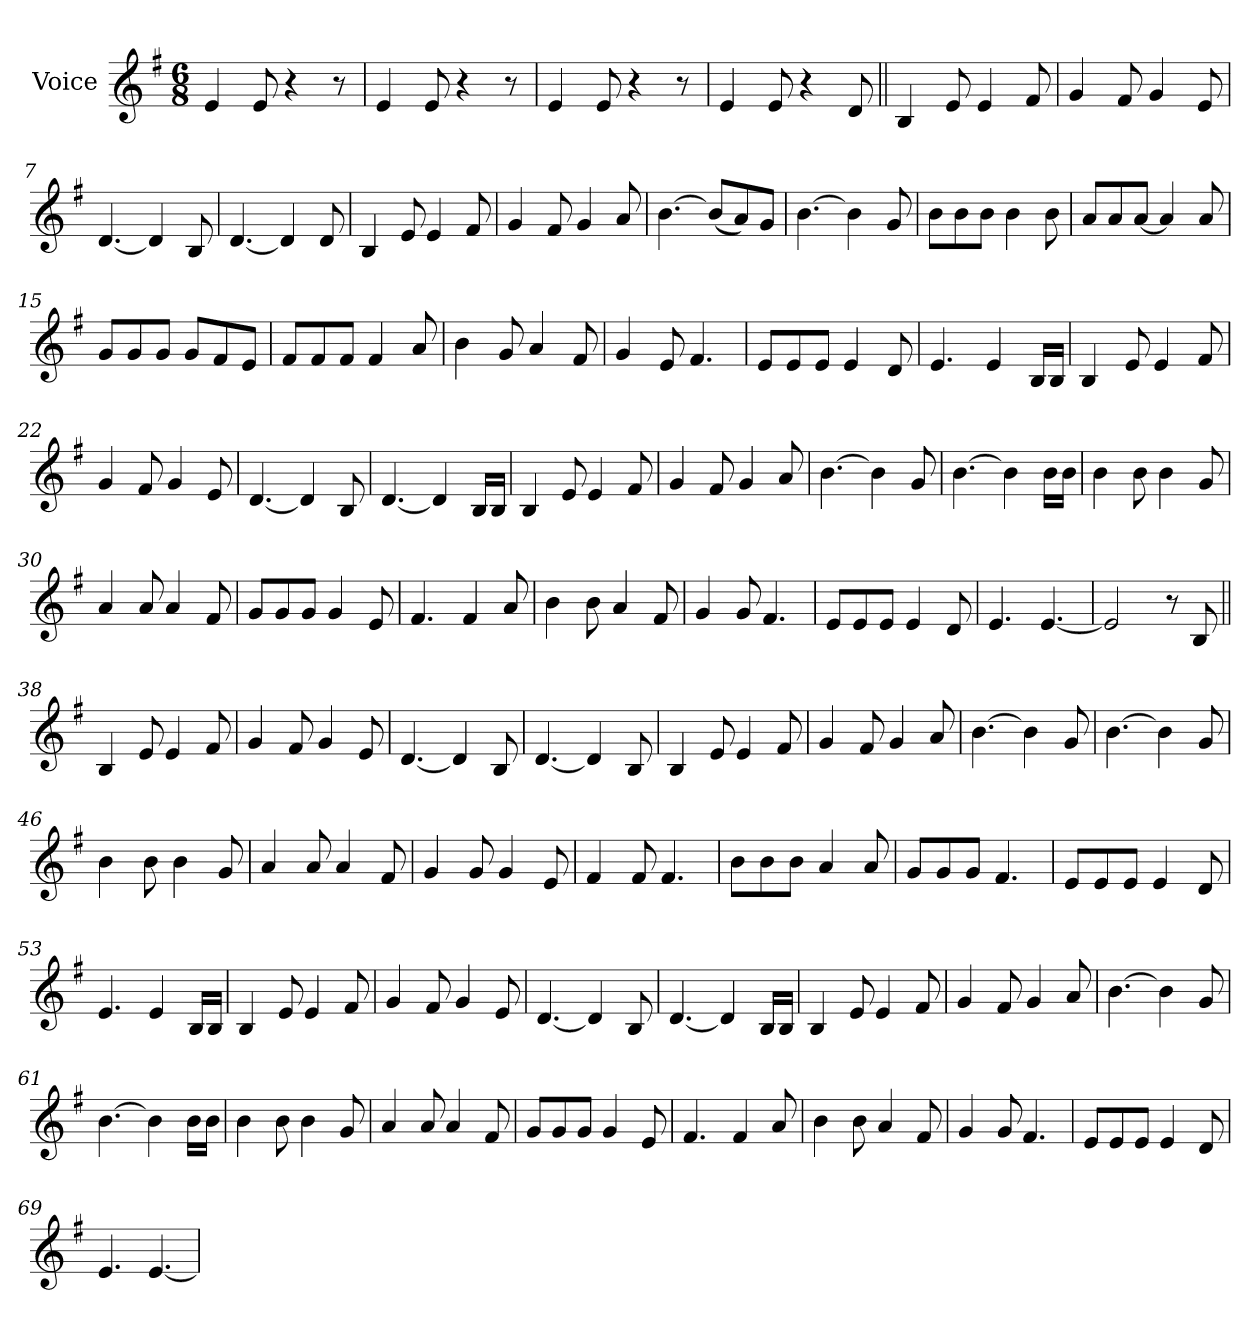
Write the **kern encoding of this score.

**kern
*part1
*staff1
*I"Voice
*I'Vc.
*clefG2
*k[f#]
*M6/8
*MM180
=1
4e!
8e!
4r
8r
=2
4e!
8e!
4r
8r
=3
4e!
8e!
4r
8r
=4
4e!
8e!
4r
8d
=5||
4B
8e
4e
8f#
=6
4g
8f#
4g
8e
=7
[4.d
4d]
8B
=8
[4.d
4d]
8d
=9
4B
8e
4e
8f#
=10
4g
8f#
4g
8a
=11
[4.b
(<8bL]
8a)
8gJ
=12
[4.b
4b]
8g
=13
8bL
8b
8bJ
4b
8b
=14
8aL
8a
[8aJ
4a]
8a
=15
8gL
8g
8gJ
8gL
8f#
8eJ
=16
8f#L
8f#
8f#J
4f#
8a
=17
4b
8g
4a
8f#
=18
4g
8e
4.f#
=19
8eL
8e
8eJ
4e
8d
=20
4.e
4e
16BLL
16BJJ
=21
4B
8e
4e
8f#
=22
4g
8f#
4g
8e
=23
[4.d
4d]
8B
=24
[4.d
4d]
16BLL
16BJJ
=25
4B
8e
4e
8f#
=26
4g
8f#
4g
8a
=27
[4.b
4b]
8g
=28
[4.b
4b]
16bLL
16bJJ
=29
4b
8b
4b
8g
=30
4a
8a
4a
8f#
=31
8gL
8g
8gJ
4g
8e
=32
4.f#
4f#
8a
=33
4b
8b
4a
8f#
=34
4g
8g
4.f#
=35
8eL
8e
8eJ
4e
8d
=36
4.e
[4.e
=37
2e]
8r
8B
=38||
4B
8e
4e
8f#
=39
4g
8f#
4g
8e
=40
[4.d
4d]
8B
=41
[4.d
4d]
8B
=42
4B
8e
4e
8f#
=43
4g
8f#
4g
8a
=44
[4.b
4b]
8g
=45
[4.b
4b]
8g
=46
4b
8b
4b
8g
=47
4a
8a
4a
8f#
=48
4g
8g
4g
8e
=49
4f#
8f#
4.f#
=50
8bL
8b
8bJ
4a
8a
=51
8gL
8g
8gJ
4.f#
=52
8eL
8e
8eJ
4e
8d
=53
4.e
4e
16BLL
16BJJ
=54
4B
8e
4e
8f#
=55
4g
8f#
4g
8e
=56
[4.d
4d]
8B
=57
[4.d
4d]
16BLL
16BJJ
=58
4B
8e
4e
8f#
=59
4g
8f#
4g
8a
=60
[4.b
4b]
8g
=61
[4.b
4b]
16bLL
16bJJ
=62
4b
8b
4b
8g
=63
4a
8a
4a
8f#
=64
8gL
8g
8gJ
4g
8e
=65
4.f#
4f#
8a
=66
4b
8b
4a
8f#
=67
4g
8g
4.f#
=68
8eL
8e
8eJ
4e
8d
=69
4.e
[4.e
=
*-
